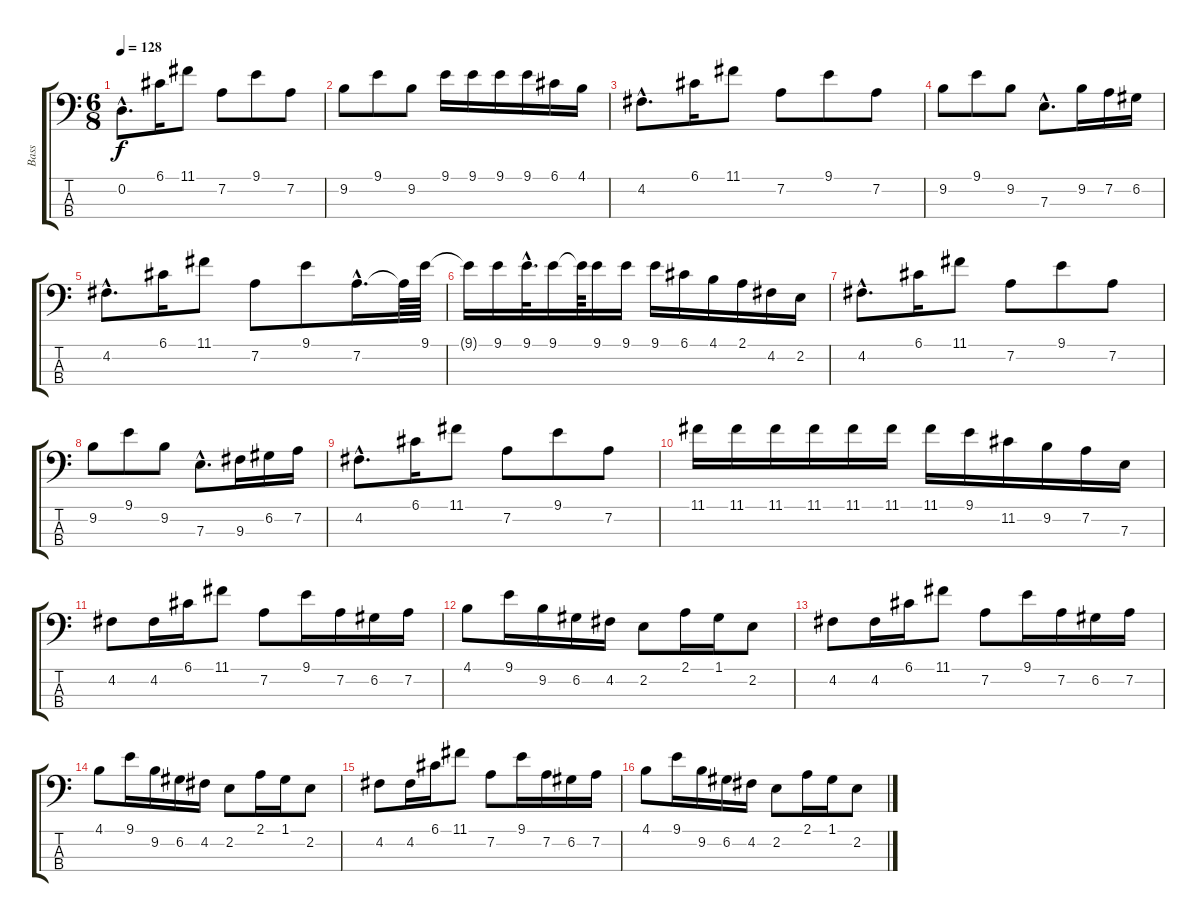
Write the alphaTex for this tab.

\track ("Bass" "Bass") {instrument electricbassfinger}
\staff {score tabs}
\tuning (G2 D2 A1 E1) {hide}
\ts (6 8)
\tempo 128
\clef f4
\ks c
0.2{hac}.8{d dy f} 6.1.16 11.1.8 7.2.8 9.1.8 7.2.8 |
9.2.8 9.1.8 9.2.8 9.1.16 9.1.16 9.1.16 9.1.16 6.1.16 4.1.16 |
4.2{hac}.8{d} 6.1.16 11.1.8 7.2.8 9.1.8 7.2.8 |
9.2.8 9.1.8 9.2.8 7.3{hac}.8{d} 9.2.16 7.2.16 6.2.16 |
4.2{hac}.8{d} 6.1.16 11.1.8 7.2.8 9.1.8 7.2{hac}.16{d} 7.2{t}.64 9.1.64 |
9.1{t}.16 9.1.16 9.1{hac}.32{d} 9.1.16 9.1{t}.64 9.1.16 9.1.16 9.1.16 6.1.16 4.1.16 2.1.16 4.2.16 2.2.16 |
4.2{hac}.8{d} 6.1.16 11.1.8 7.2.8 9.1.8 7.2.8 |
9.2.8 9.1.8 9.2.8 7.3{hac}.8{d} 9.3.16 6.2.16 7.2.16 |
4.2{hac}.8{d} 6.1.16 11.1.8 7.2.8 9.1.8 7.2.8 |
11.1.16 11.1.16 11.1.16 11.1.16 11.1.16 11.1.16 11.1.16 9.1.16 11.2.16 9.2.16 7.2.16 7.3.16 |
4.2.8 4.2.16 6.1.16 11.1.8 7.2.8 9.1.16 7.2.16 6.2.16 7.2.16 |
4.1.8 9.1.16 9.2.16 6.2.16 4.2.16 2.2.8 2.1.16 1.1.16 2.2.8 |
4.2.8 4.2.16 6.1.16 11.1.8 7.2.8 9.1.16 7.2.16 6.2.16 7.2.16 |
4.1.8 9.1.16 9.2.16 6.2.16 4.2.16 2.2.8 2.1.16 1.1.16 2.2.8 |
4.2.8 4.2.16 6.1.16 11.1.8 7.2.8 9.1.16 7.2.16 6.2.16 7.2.16 |
4.1.8 9.1.16 9.2.16 6.2.16 4.2.16 2.2.8 2.1.16 1.1.16 2.2.8
